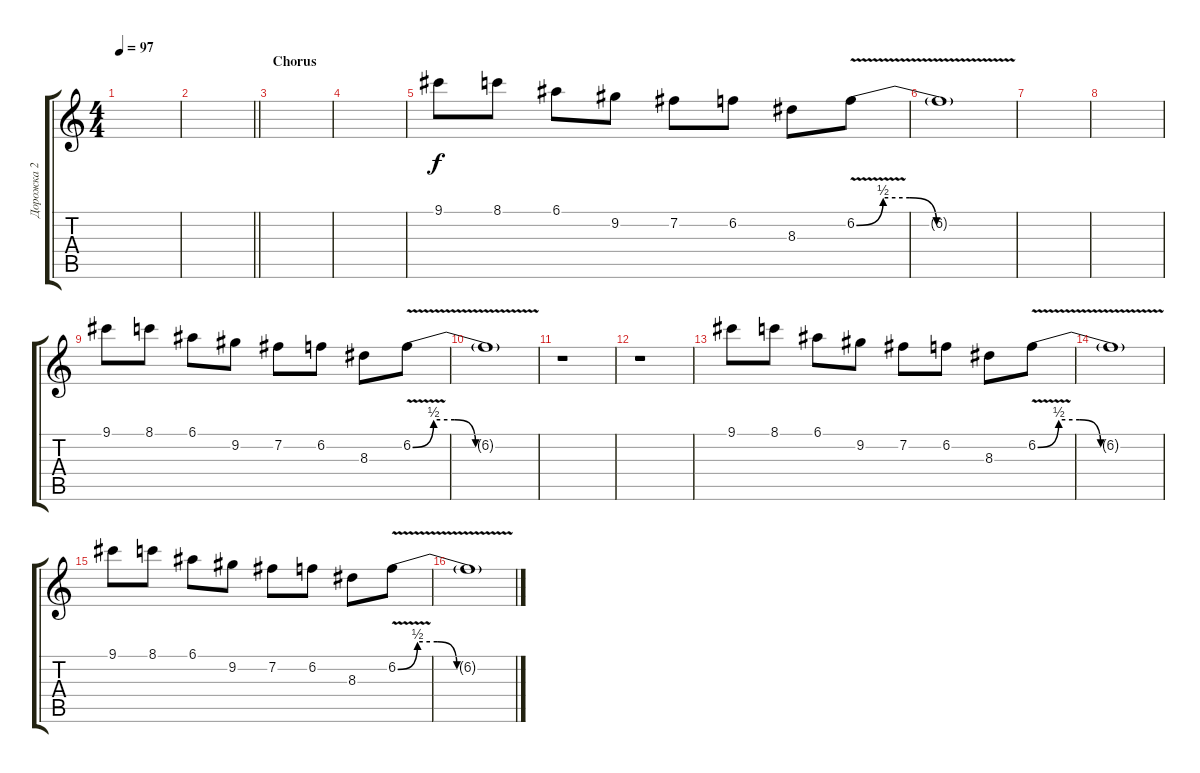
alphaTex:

\track ("Дорожка 2" "Дорожка 2") {instrument distortionguitar}
\staff {score tabs}
\tuning (E4 B3 G3 D3 A2 E2) {hide}
\ts (4 4)
\tempo 97
\clef g2
\ks c
|
\barLineRight lightlight
|
\section ("" "Chorus")
|
|
9.1.8{volume 16 instrument distortionguitar} 8.1.8 6.1.8 9.2.8 7.2.8 6.2.8 8.3.8 6.2{be (custom 0 0 10 2 20 2 30 0 60 0) v}.8 |
6.2{t}.1{volume 10} |
|
|
9.1.8{volume 16 instrument distortionguitar} 8.1.8 6.1.8 9.2.8 7.2.8 6.2.8 8.3.8 6.2{be (custom 0 0 10 2 20 2 30 0 60 0) v}.8 |
6.2{t}.1{volume 10} |
r.1 |
r.1 |
9.1.8{volume 16 instrument distortionguitar} 8.1.8 6.1.8 9.2.8 7.2.8 6.2.8 8.3.8 6.2{be (custom 0 0 10 2 20 2 30 0 60 0) v}.8 |
6.2{t}.1{volume 10} |
9.1.8{volume 16 instrument distortionguitar} 8.1.8 6.1.8 9.2.8 7.2.8 6.2.8 8.3.8 6.2{be (custom 0 0 10 2 20 2 30 0 60 0) v}.8 |
6.2{t}.1{volume 10}
